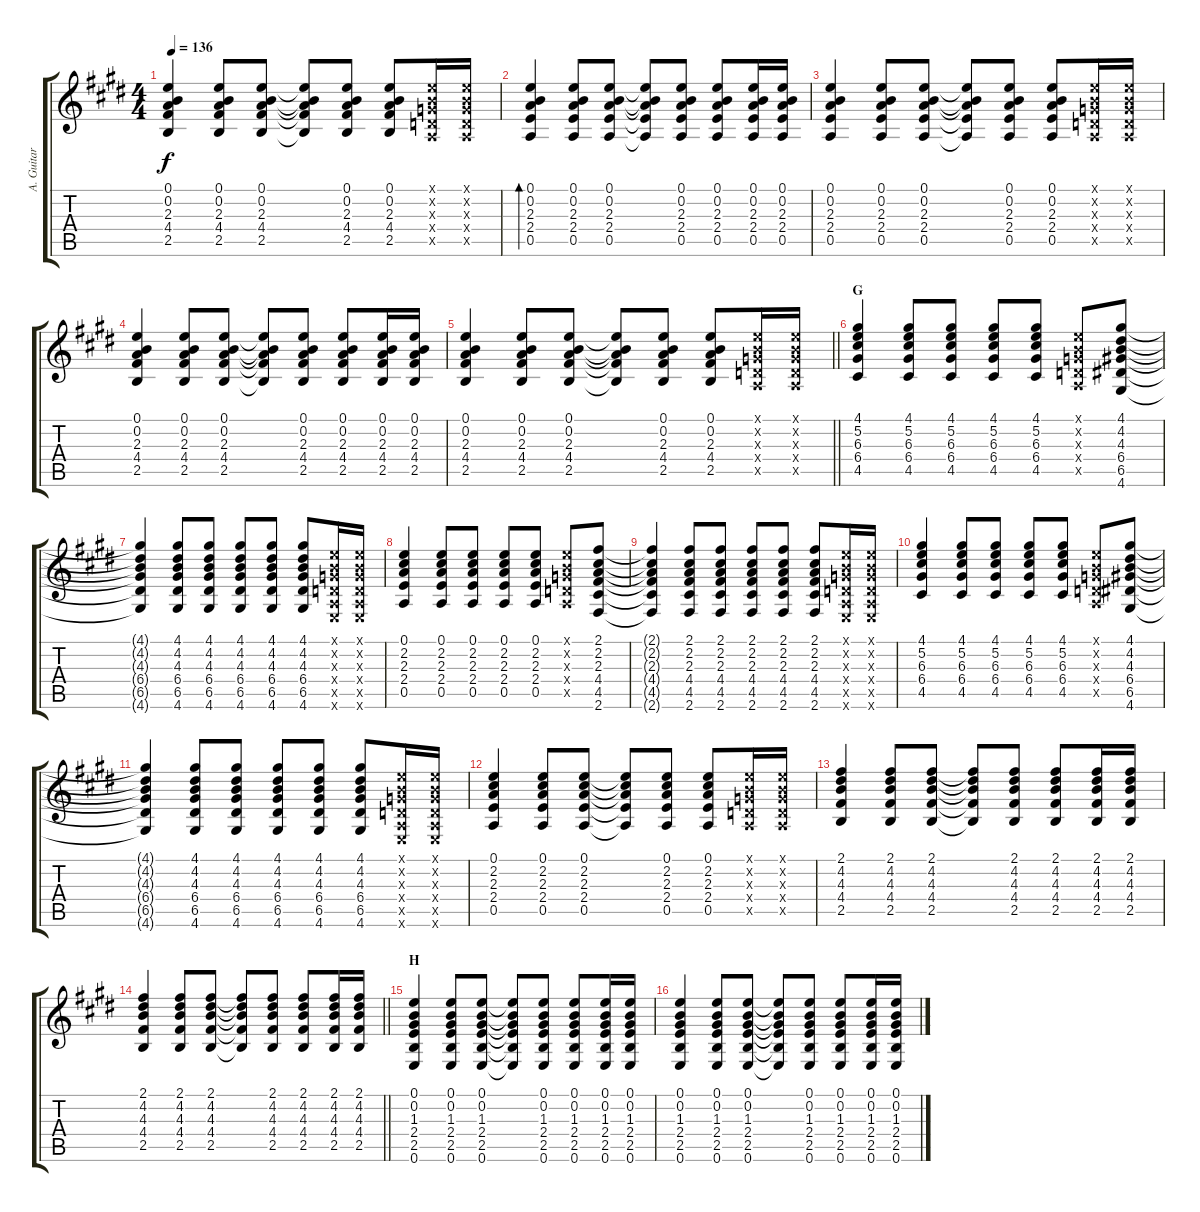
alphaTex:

\track ("A. Guitar" "A. Guitar") {instrument acousticguitarsteel}
\staff {score tabs}
\tuning (E4 B3 G3 D3 A2 E2) {hide}
\ts (4 4)
\tempo 136
\clef g2
\ks e
(0.1 0.2 2.3 4.4 2.5).4{dy f} (0.1 0.2 2.3 4.4 2.5).8 (0.1 0.2 2.3 4.4 2.5).8 (0.1{t} 0.2{t} 2.3{t} 4.4{t} 2.5{t}).8 (0.1 0.2 2.3 4.4 2.5).8 (0.1 0.2 2.3 4.4 2.5).8 (0.1{x} 0.2{x} 0.3{x} 0.4{x} 0.5{x}).16 (0.1{x} 0.2{x} 0.3{x} 0.4{x} 0.5{x}).16 |
(0.1 0.2 2.3 2.4 0.5).4{bd 120} (0.1 0.2 2.3 2.4 0.5).8 (0.1 0.2 2.3 2.4 0.5).8 (0.1{t} 0.2{t} 2.3{t} 2.4{t} 0.5{t}).8 (0.1 0.2 2.3 2.4 0.5).8 (0.1 0.2 2.3 2.4 0.5).8 (0.1 0.2 2.3 2.4 0.5).16 (0.1 0.2 2.3 2.4 0.5).16 |
(0.1 0.2 2.3 2.4 0.5).4 (0.1 0.2 2.3 2.4 0.5).8 (0.1 0.2 2.3 2.4 0.5).8 (0.1{t} 0.2{t} 2.3{t} 2.4{t} 0.5{t}).8 (0.1 0.2 2.3 2.4 0.5).8 (0.1 0.2 2.3 2.4 0.5).8 (0.1{x} 0.2{x} 0.3{x} 0.4{x} 0.5{x}).16 (0.1{x} 0.2{x} 0.3{x} 0.4{x} 0.5{x}).16 |
(0.1 0.2 2.3 4.4 2.5).4 (0.1 0.2 2.3 4.4 2.5).8 (0.1 0.2 2.3 4.4 2.5).8 (0.1{t} 0.2{t} 2.3{t} 4.4{t} 2.5{t}).8 (0.1 0.2 2.3 4.4 2.5).8 (0.1 0.2 2.3 4.4 2.5).8 (0.1 0.2 2.3 4.4 2.5).16 (0.1 0.2 2.3 4.4 2.5).16 |
\barLineRight lightlight
(0.1 0.2 2.3 4.4 2.5).4 (0.1 0.2 2.3 4.4 2.5).8 (0.1 0.2 2.3 4.4 2.5).8 (0.1{t} 0.2{t} 2.3{t} 4.4{t} 2.5{t}).8 (0.1 0.2 2.3 4.4 2.5).8 (0.1 0.2 2.3 4.4 2.5).8 (0.1{x} 0.2{x} 0.3{x} 0.4{x} 0.5{x}).16 (0.1{x} 0.2{x} 0.3{x} 0.4{x} 0.5{x}).16 |
\section ("" "G")
(4.1 5.2 6.3 6.4 4.5).4 (4.1 5.2 6.3 6.4 4.5).8 (4.1 5.2 6.3 6.4 4.5).8 (4.1 5.2 6.3 6.4 4.5).8 (4.1 5.2 6.3 6.4 4.5).8 (0.1{x} 0.2{x} 0.3{x} 0.4{x} 0.5{x}).8 (4.1 4.2 4.3 6.4 6.5 4.6).8 |
(4.1{t} 4.2{t} 4.3{t} 6.4{t} 6.5{t} 4.6{t}).4 (4.1 4.2 4.3 6.4 6.5 4.6).8 (4.1 4.2 4.3 6.4 6.5 4.6).8 (4.1 4.2 4.3 6.4 6.5 4.6).8 (4.1 4.2 4.3 6.4 6.5 4.6).8 (4.1 4.2 4.3 6.4 6.5 4.6).8 (0.1{x} 0.2{x} 0.3{x} 0.4{x} 0.5{x} 0.6{x}).16 (0.1{x} 0.2{x} 0.3{x} 0.4{x} 0.5{x} 0.6{x}).16 |
(0.1 2.2 2.3 2.4 0.5).4 (0.1 2.2 2.3 2.4 0.5).8 (0.1 2.2 2.3 2.4 0.5).8 (0.1 2.2 2.3 2.4 0.5).8 (0.1 2.2 2.3 2.4 0.5).8 (0.1{x} 0.2{x} 0.3{x} 0.4{x} 0.5{x}).8 (2.1 2.2 2.3 4.4 4.5 2.6).8 |
(2.1{t} 2.2{t} 2.3{t} 4.4{t} 4.5{t} 2.6{t}).4 (2.1 2.2 2.3 4.4 4.5 2.6).8 (2.1 2.2 2.3 4.4 4.5 2.6).8 (2.1 2.2 2.3 4.4 4.5 2.6).8 (2.1 2.2 2.3 4.4 4.5 2.6).8 (2.1 2.2 2.3 4.4 4.5 2.6).8 (0.1{x} 0.2{x} 0.3{x} 0.4{x} 0.5{x} 0.6{x}).16 (0.1{x} 0.2{x} 0.3{x} 0.4{x} 0.5{x} 0.6{x}).16 |
(4.1 5.2 6.3 6.4 4.5).4 (4.1 5.2 6.3 6.4 4.5).8 (4.1 5.2 6.3 6.4 4.5).8 (4.1 5.2 6.3 6.4 4.5).8 (4.1 5.2 6.3 6.4 4.5).8 (0.1{x} 0.2{x} 0.3{x} 0.4{x} 0.5{x}).8 (4.1 4.2 4.3 6.4 6.5 4.6).8 |
(4.1{t} 4.2{t} 4.3{t} 6.4{t} 6.5{t} 4.6{t}).4 (4.1 4.2 4.3 6.4 6.5 4.6).8 (4.1 4.2 4.3 6.4 6.5 4.6).8 (4.1 4.2 4.3 6.4 6.5 4.6).8 (4.1 4.2 4.3 6.4 6.5 4.6).8 (4.1 4.2 4.3 6.4 6.5 4.6).8 (0.1{x} 0.2{x} 0.3{x} 0.4{x} 0.5{x} 0.6{x}).16 (0.1{x} 0.2{x} 0.3{x} 0.4{x} 0.5{x} 0.6{x}).16 |
(0.1 2.2 2.3 2.4 0.5).4 (0.1 2.2 2.3 2.4 0.5).8 (0.1 2.2 2.3 2.4 0.5).8 (0.1{t} 2.2{t} 2.3{t} 2.4{t} 0.5{t}).8 (0.1 2.2 2.3 2.4 0.5).8 (0.1 2.2 2.3 2.4 0.5).8 (0.1{x} 0.2{x} 0.3{x} 0.4{x} 0.5{x}).16 (0.1{x} 0.2{x} 0.3{x} 0.4{x} 0.5{x}).16 |
(2.1 4.2 4.3 4.4 2.5).4 (2.1 4.2 4.3 4.4 2.5).8 (2.1 4.2 4.3 4.4 2.5).8 (2.1{t} 4.2{t} 4.3{t} 4.4{t} 2.5{t}).8 (2.1 4.2 4.3 4.4 2.5).8 (2.1 4.2 4.3 4.4 2.5).8 (2.1 4.2 4.3 4.4 2.5).16 (2.1 4.2 4.3 4.4 2.5).16 |
\barLineRight lightlight
(2.1 4.2 4.3 4.4 2.5).4 (2.1 4.2 4.3 4.4 2.5).8 (2.1 4.2 4.3 4.4 2.5).8 (2.1{t} 4.2{t} 4.3{t} 4.4{t} 2.5{t}).8 (2.1 4.2 4.3 4.4 2.5).8 (2.1 4.2 4.3 4.4 2.5).8 (2.1 4.2 4.3 4.4 2.5).16 (2.1 4.2 4.3 4.4 2.5).16 |
\section ("" "H")
(0.1 0.2 1.3 2.4 2.5 0.6).4 (0.1 0.2 1.3 2.4 2.5 0.6).8 (0.1 0.2 1.3 2.4 2.5 0.6).8 (0.1{t} 0.2{t} 1.3{t} 2.4{t} 2.5{t} 0.6{t}).8 (0.1 0.2 1.3 2.4 2.5 0.6).8 (0.1 0.2 1.3 2.4 2.5 0.6).8 (0.1 0.2 1.3 2.4 2.5 0.6).16 (0.1 0.2 1.3 2.4 2.5 0.6).16 |
(0.1 0.2 1.3 2.4 2.5 0.6).4 (0.1 0.2 1.3 2.4 2.5 0.6).8 (0.1 0.2 1.3 2.4 2.5 0.6).8 (0.1{t} 0.2{t} 1.3{t} 2.4{t} 2.5{t} 0.6{t}).8 (0.1 0.2 1.3 2.4 2.5 0.6).8 (0.1 0.2 1.3 2.4 2.5 0.6).8 (0.1 0.2 1.3 2.4 2.5 0.6).16 (0.1 0.2 1.3 2.4 2.5 0.6).16
